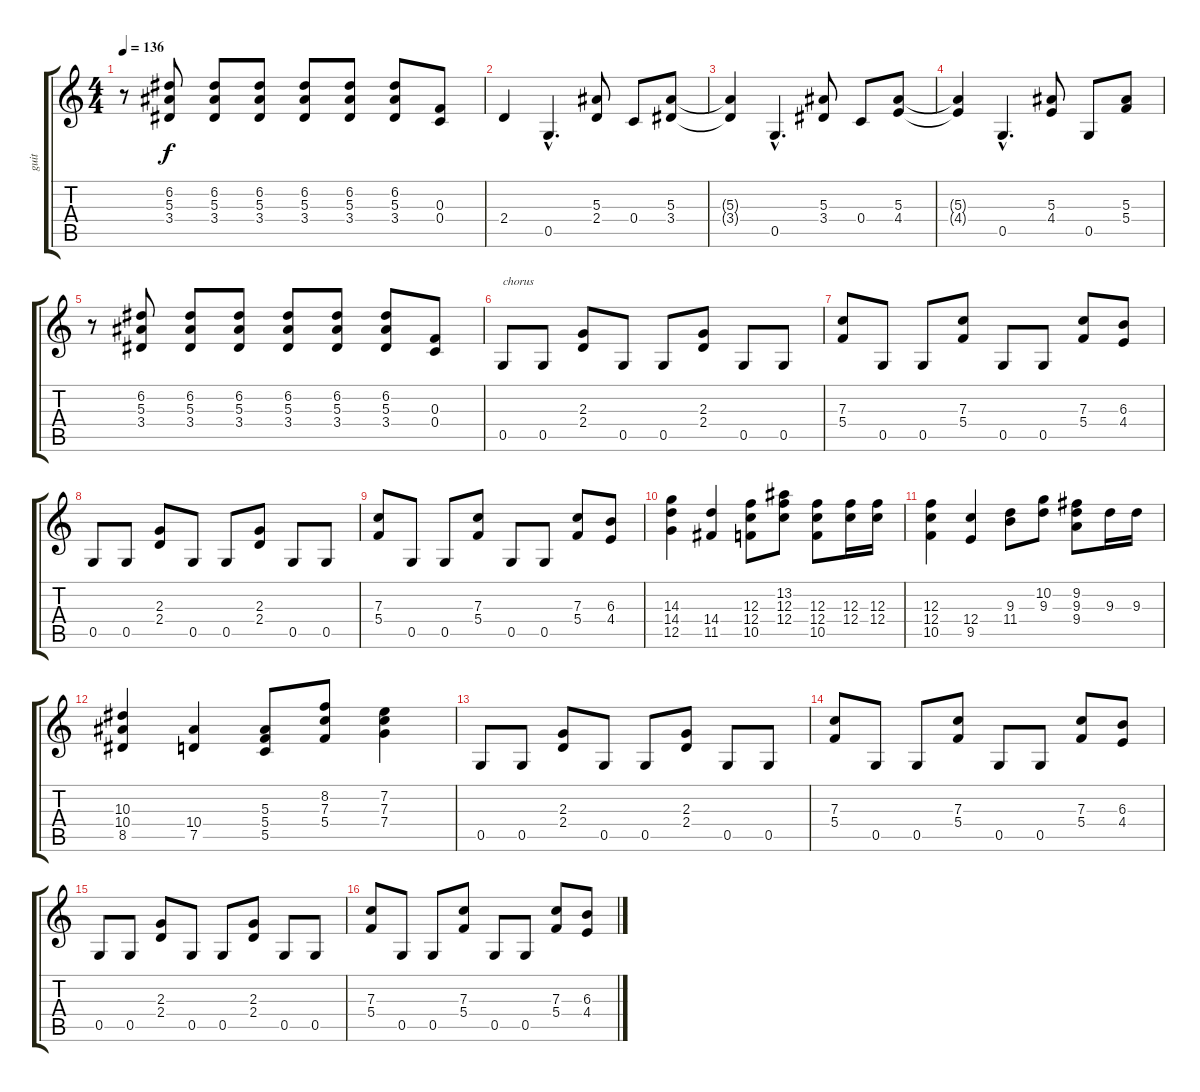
\track ("guit " "guit ") {instrument distortionguitar}
\staff {score tabs}
\tuning (D4 A3 F3 C3 G2 D2) {hide}
\ts (4 4)
\tempo 136
\clef g2
\ks c
r.8{dy f} (6.2 5.3 3.4).8 (6.2 5.3 3.4).8 (6.2 5.3 3.4).8 (6.2 5.3 3.4).8 (6.2 5.3 3.4).8 (6.2 5.3 3.4).8 (0.3 0.4).8 |
2.4.4 0.5{hac}.4{d} (5.3 2.4).8 0.4.8 (5.3 3.4).8 |
(5.3{t} 3.4{t}).4 0.5{hac}.4{d} (5.3 3.4).8 0.4.8 (5.3 4.4).8 |
(5.3{t} 4.4{t}).4 0.5{hac}.4{d} (5.3 4.4).8 0.5.8 (5.3 5.4).8 |
r.8 (6.2 5.3 3.4).8 (6.2 5.3 3.4).8 (6.2 5.3 3.4).8 (6.2 5.3 3.4).8 (6.2 5.3 3.4).8 (6.2 5.3 3.4).8 (0.3 0.4).8 |
0.5.8{txt "chorus"} 0.5.8 (2.3 2.4).8 0.5.8 0.5.8 (2.3 2.4).8 0.5.8 0.5.8 |
(7.3 5.4).8 0.5.8 0.5.8 (7.3 5.4).8 0.5.8 0.5.8 (7.3 5.4).8 (6.3 4.4).8 |
0.5.8 0.5.8 (2.3 2.4).8 0.5.8 0.5.8 (2.3 2.4).8 0.5.8 0.5.8 |
(7.3 5.4).8 0.5.8 0.5.8 (7.3 5.4).8 0.5.8 0.5.8 (7.3 5.4).8 (6.3 4.4).8 |
(14.3 14.4 12.5).4 (14.4 11.5).4 (12.3 12.4 10.5).8 (13.2 12.3 12.4).8 (12.3 12.4 10.5).8 (12.3 12.4).16 (12.3 12.4).16 |
(12.3 12.4 10.5).4 (12.4 9.5).4 (9.3 11.4).8 (10.2 9.3).8 (9.2 9.3 9.4).8 9.3.16 9.3.16 |
(10.3 10.4 8.5).4 (10.4 7.5).4 (5.3 5.4 5.5).8 (8.2 7.3 5.4).8 (7.2 7.3 7.4).4 |
0.5.8 0.5.8 (2.3 2.4).8 0.5.8 0.5.8 (2.3 2.4).8 0.5.8 0.5.8 |
(7.3 5.4).8 0.5.8 0.5.8 (7.3 5.4).8 0.5.8 0.5.8 (7.3 5.4).8 (6.3 4.4).8 |
0.5.8 0.5.8 (2.3 2.4).8 0.5.8 0.5.8 (2.3 2.4).8 0.5.8 0.5.8 |
(7.3 5.4).8 0.5.8 0.5.8 (7.3 5.4).8 0.5.8 0.5.8 (7.3 5.4).8 (6.3 4.4).8
